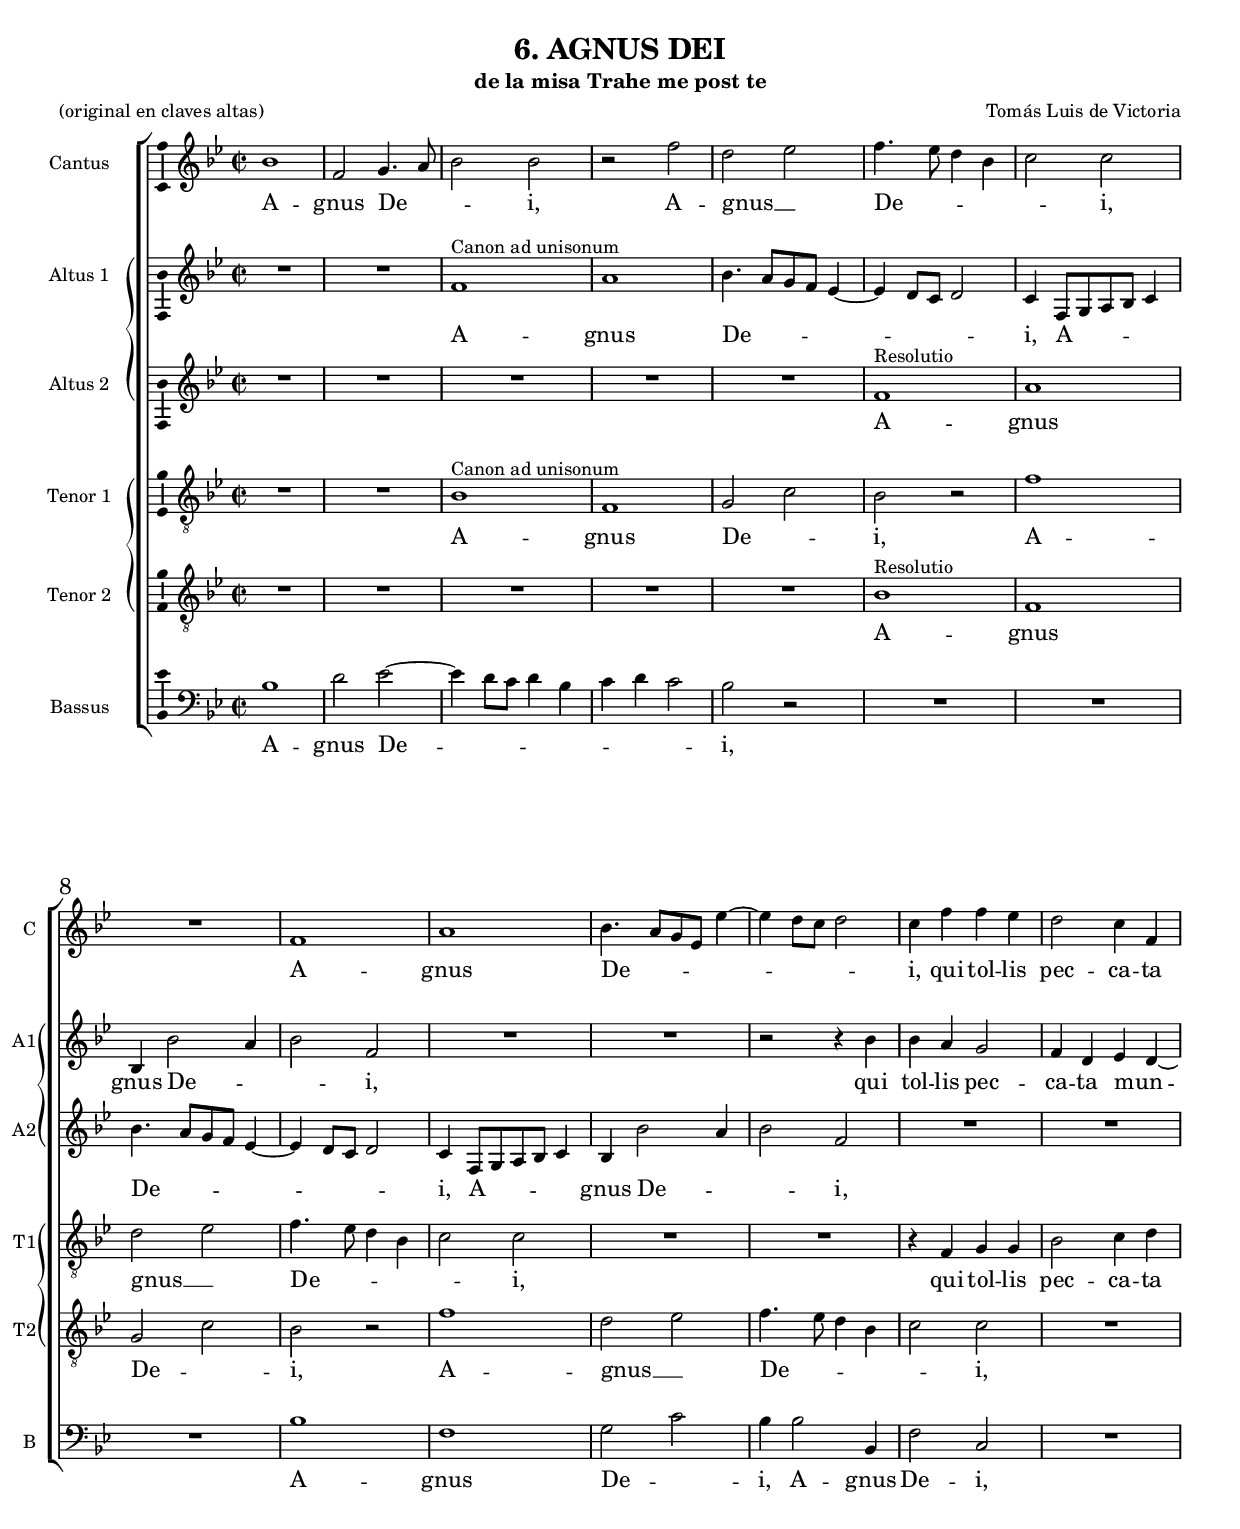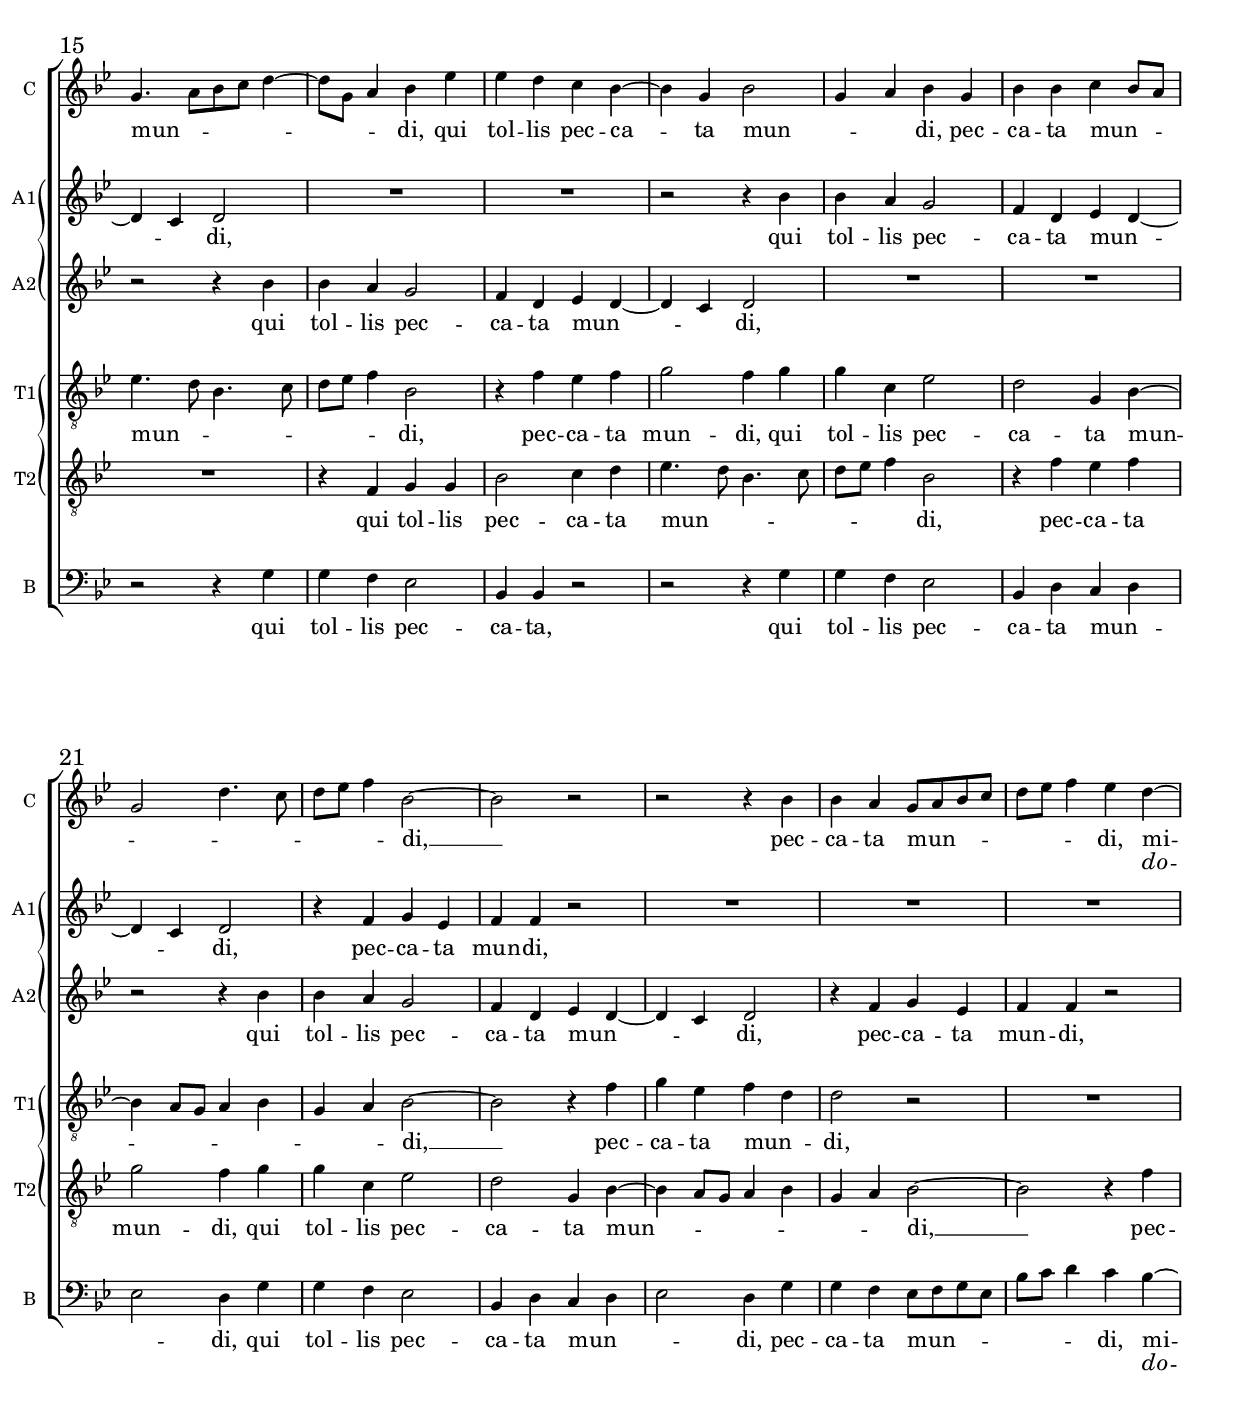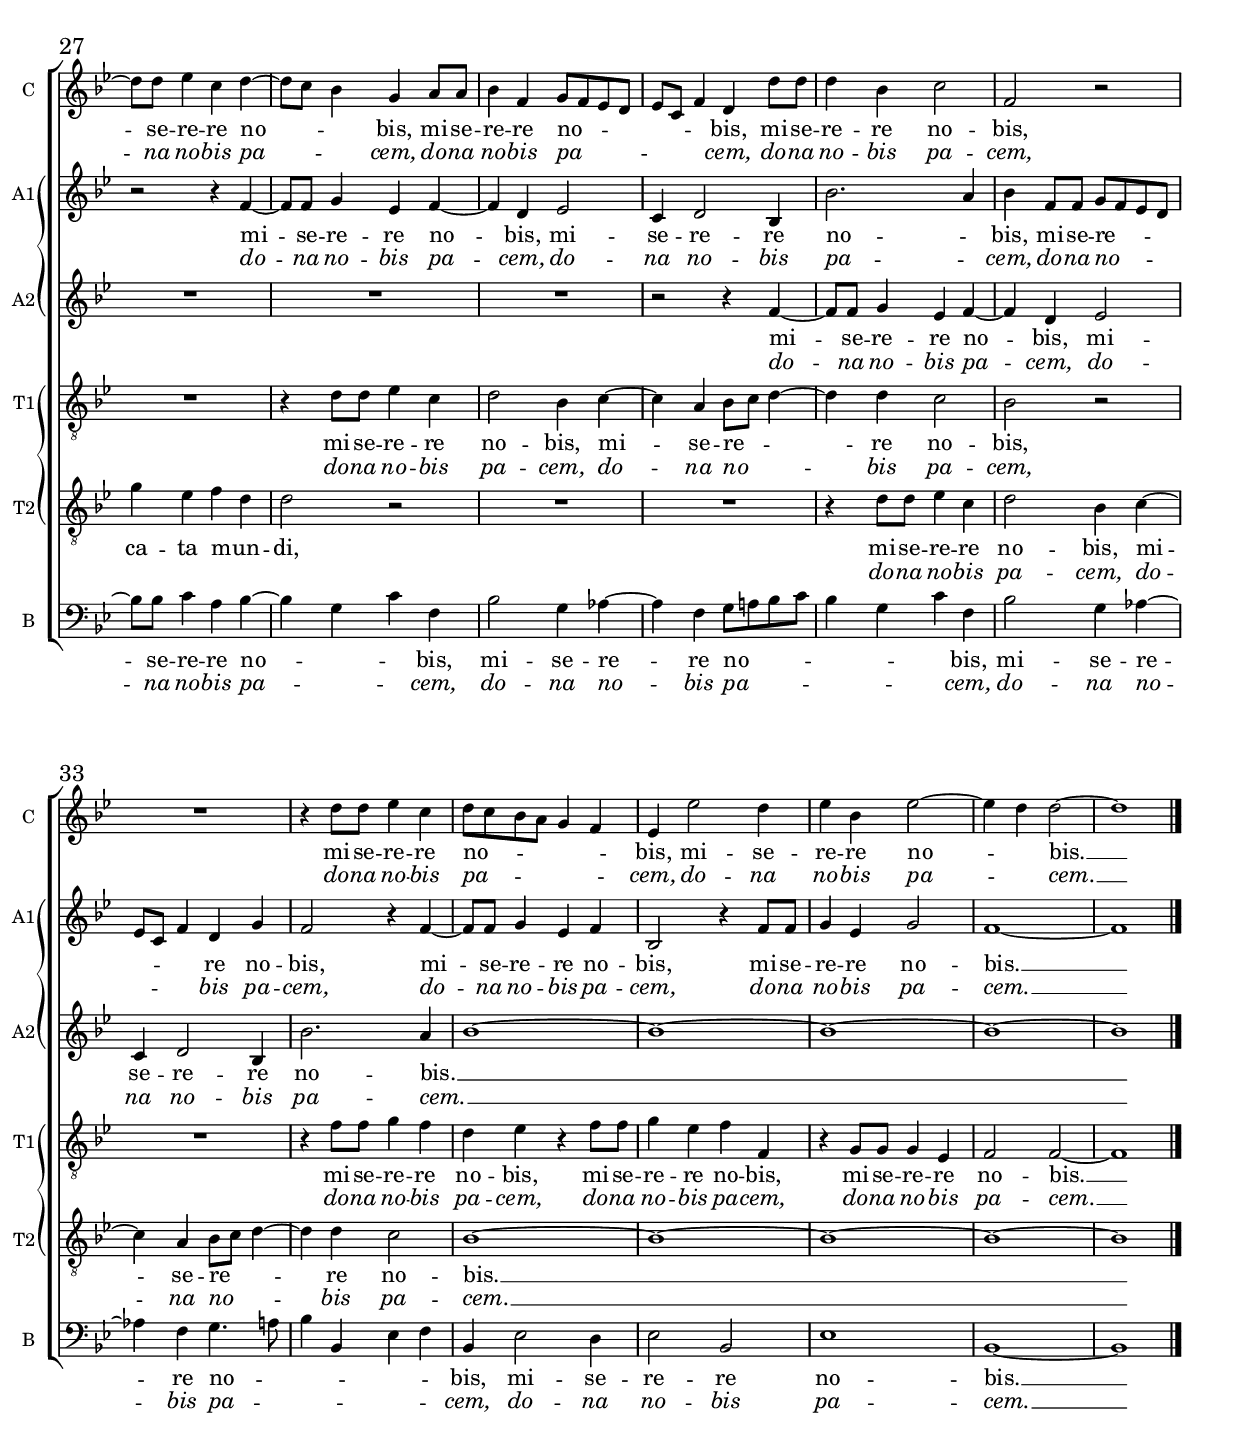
\version "2.18.0"
#(set-global-staff-size 16)

italicas=\override LyricText.font-shape = #'italic
rectas=\override LyricText.font-shape = #'upright


\header{
  composer="Tomás Luis de Victoria"
  title="6. AGNUS DEI"
  subtitle="de la misa Trahe me post te"
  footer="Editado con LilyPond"
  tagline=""
  poet = "(original en claves altas)"
}



%%%%%%%%%%%%%%%%%%%%%%%%%%%%%%%%%%%%%%%%%%%%%%%%%%%%%%%%%%%%%%%%%%%%%%%%%%%%%5

global={
  \key bes \major \time 2/2 
  \override Score.BarNumber.font-size = #2
  \override Score.BarNumber.self-alignment-X = #LEFT
}

cantus={
  \transpose c' bes {
    c''1 |
    g'2 a'4. b'8 |
    c''2 c'' |
    r g'' |
    %5
    e'' f'' |
    g''4. f''8 e''4 c'' |
    d''2 d'' |
    R1*4/4 |
    g'1 |
    %10
    b' |
    c''4.  b'8[ a' f'] f''4 ~ |
    f'' e''8 d'' e''2 |
    d''4 g'' g'' f'' |
    e''2 d''4 g' |
    %15
    a'4.  b'8[ c'' d''] e''4 ~ |
    e''8 a' b'4 c'' f'' |
    f'' e'' d'' c'' ~ |
    c'' a' c''2 |
    a'4 b' c'' a' |
    %20
    c'' c'' d'' c''8 b' |
    a'2 e''4. d''8 |
    e'' f'' g''4 c''2 ~ |
    c'' r |
    r r4 c'' |
    %25
    c'' b' a'8 b' c'' d'' |
    e'' f'' g''4 f'' e'' ~ |
    %   \set Staff.autoBeaming = ##f
    e''8 e'' f''4 d'' e'' ~ |
    %   \set Staff.autoBeaming = ##t
    e''8 d'' c''4 a' 
    %   \set Staff.autoBeaming = ##f
    b'8 b' |
    %   \set Staff.autoBeaming = ##t
    c''4 g' a'8 g' f' e' |
    %30
    f' d' g'4 e' 
    %   \set Staff.autoBeaming = ##f
    e''8 e'' |
    e''4 c'' d''2 |
    g' r |
    R1*4/4 |
    r4 e''8 e'' f''4 d'' |
    %   \set Staff.autoBeaming = ##t
    %35
    e''8 d'' c'' b' a'4 g' |
    f' f''2 e''4 |
    f'' c'' f''2 ~ |
    f''4 e'' e''2 ~ |
    e''1 \bar "|."
  }
}

altus={
  \transpose c' bes {
    R1*4/4 |
    R1*4/4 |
    g'1^"Canon ad unisonum" |
    b' |
    %5
    c''4.  b'8[ a' g'] f'4 ~ |
    f' e'8 d' e'2 |
    d'4  g8[ a b c'] d'4 |
    c' c''2 b'4 |
    c''2 g' |
    %10
    R1*4/4 |
    R1*4/4 |
    r2 r4 c'' |
    c'' b' a'2 |
    g'4 e' f' e' ~ |
    %15
    e' d' e'2 |
    R1*4/4 |
    R1*4/4 |
    r2 r4 c'' |
    c'' b' a'2 |
    %20
    g'4 e' f' e' ~ |
    e' d' e'2 |
    r4 g' a' f' |
    g' g' r2 |
    R1*4/4 |
    %25
    R1*4/4 |
    R1*4/4 |
    r2 r4 g' ~ |
    %   \set Staff.autoBeaming = ##f
    g'8 g' a'4 f' g' ~ |
    g' e' f'2 |
    %30
    d'4 e'2 c'4 |
    c''2. b'4 |
    c'' g'8 g' 
    %   \set Staff.autoBeaming = ##t
    a' g' f' e' |
    f' d' g'4 e' a' |
    g'2 r4 g' ~ |
    %   \set Staff.autoBeaming = ##f
    %35
    g'8 g' a'4 f' g' |
    c'2 r4 g'8 g' |
    a'4 f' a'2 |
    g'1 ~ |
    g'1
  }
}

altusdos={
  \transpose c' bes {
    R1*4/4 |
    R1*4/4 |
    R1*4/4 |
    R1*4/4 |
    %5
    R1*4/4 |
    g'1^"Resolutio" |
    b' |
    c''4.  b'8[ a' g'] f'4 ~ |
    f' e'8 d' e'2 |
    %10
    d'4  g8[ a b c'] d'4 |
    c' c''2 b'4 |
    c''2 g' |
    R1*4/4 |
    R1*4/4 |
    %15
    r2 r4 c'' |
    c'' b' a'2 |
    g'4 e' f' e' ~ |
    e' d' e'2 |
    R1*4/4 |
    %20
    R1*4/4 |
    r2 r4 c'' |
    c'' b' a'2 |
    g'4 e' f' e' ~ |
    e' d' e'2 |
    %25
    r4 g' a' f' |
    g' g' r2 |
    R1*4/4 |
    R1*4/4 |
    R1*4/4 |
    %30
    %   \set Staff.autoBeaming = ##f
    r2 r4 g' ~ |
    g'8 g' a'4 f' g' ~ |
    g' e' f'2 |
    d'4 e'2 c'4 |
    c''2. b'4 |
    %35
    c''1 ~ |
    c'' ~ |
    c'' ~ |
    c'' ~ |
    c '' 
  }
}

tenor={
  \transpose c' bes {
    R1*4/4 |
    R1*4/4 |
    c'1^"Canon ad unisonum" |
    g |
    %5
    a2 d' |
    c' r |
    g'1 |
    e'2 f' |
    g'4. f'8 e'4 c' |
    %10
    d'2 d' |
    R1*4/4 |
    R1*4/4 |
    r4 g a a |
    c'2 d'4 e' |
    %15
    f'4. e'8 c'4. d'8 |
    e' f' g'4 c'2 |
    r4 g' f' g' |
    a'2 g'4 a' |
    a' d' f'2 |
    %20
    e' a4 c' ~ |
    c' b8 a b4 c' |
    a b c'2 ~ |
    c' r4 g' |
    a' f' g' e' |
    %25
    e'2 r |
    R1*4/4 |
    R1*4/4 |
    %    \set Staff.autoBeaming = ##f
    r4 e'8 e' f'4 d' |
    %    \set Staff.autoBeaming = ##t
    e'2 c'4 d' ~ |
    %30
    d' b c'8 d' e'4 ~ |
    e' e' d'2 |
    c' r |
    %    \set Staff.autoBeaming = ##f
    R1*4/4 |
    r4 g'8 g' a'4 g' |
    %35
    e' f' r g'8 g' |
    a'4 f' g' g |
    r a8 a a4 f |
    g2 g ~ |
    g1 |
  }
}


tenordos={
  \transpose c' bes {
    R1*4/4 |
    R1*4/4 |
    R1*4/4 |
    R1*4/4 |
    %5
    R1*4/4 |
    c'1^"Resolutio" |
    g |
    a2 d' |
    c' r |
    %10
    g'1 |
    e'2 f' |
    g'4. f'8 e'4 c' |
    d'2 d' |
    R1*4/4 |
    %15
    R1*4/4 |
    r4 g a a |
    c'2 d'4 e' |
    f'4. e'8 c'4. d'8 |
    e' f' g'4 c'2 |
    %20
    r4 g' f' g' |
    a'2 g'4 a' |
    a' d' f'2 |
    e' a4 c' ~ |
    c' b8 a b4 c' |
    %25
    a b c'2 ~ |
    c' r4 g' |
    a' f' g' e' |
    e'2 r |
    R1*4/4 |
    %30
    R1*4/4 |
    %    \set Staff.autoBeaming = ##f
    r4 e'8 e' f'4 d' |
    %    \set Staff.autoBeaming = ##t
    e'2 c'4 d' ~ |
    d' b c'8 d' e'4 ~ |
    e' e' d'2 |
    %35
    c'1 ~ |
    c' ~ |
    c' ~ |
    c' ~ |
    c' |
  }
}

bassus={
  \transpose c' bes {
    c'1 |
    e'2 f' ~ |
    f'4 e'8 d' e'4 c' |
    d' e' d'2 |
    %5
    c' r |
    R1*4/4 |
    R1*4/4 |
    R1*4/4 |
    c'1 |
    %10
    g |
    a2 d' |
    c'4 c'2 c4 |
    g2 d |
    R1*4/4 |
    %15
    r2 r4 a |
    a g f2 |
    c4 c r2 |
    r r4 a |
    a g f2 |
    %20
    c4 e d e |
    f2 e4 a |
    a g f2 |
    c4 e d e |
    f2 e4 a |
    %25
    a g f8 g a f |
    c' d' e'4 d' c' ~ |
    %   \set Staff.autoBeaming = ##f
    c'8 c' d'4 b c' ~ |
    %   \set Staff.autoBeaming = ##t
    c' a d' g |
    c'2 a4 bes ~ |
    %30
    bes g a8 b c' d' |
    c'4 a d' g |
    c'2 a4 bes ~ |
    bes g a4. b8 |
    c'4 c f g |
    %35
    c f2 e4 |
    f2 c |
    f1 |
    c ~ |
    c
  }
}

txtcantus=\lyricmode{
  A -- gnus De -- _ _ i,
  A -- gnus __ _
  De -- _ _ _ _ i,
  A -- gnus De -- _ _ _ _ _ _ _ i,
  qui tol -- lis pec -- ca -- ta mun -- _ _ _ _ _ _ di,
  qui tol -- lis pec -- ca -- ta mun -- _ _ di,
  pec -- ca -- ta mun -- _ _ _ _ _ _ _ _ di, __
  pec -- ca -- ta mun -- _ _ _ _ _ _ di,

  mi -- se -- re -- re no -- _ _ bis,
  mi -- se -- re -- re no -- _ _ _ _ _ _ bis,
  mi -- se -- re -- re no -- bis,
  mi -- se -- re -- re no -- _ _ _ _ _ bis,
  mi -- se -- re -- re no -- _ bis. __
}

txtcantusb=\lyricmode{
  _ _ _ _ _ _ _ _ _ _ _ _ _ _ _ _ _ _ _ _ _ _ _
  _ _ _ _ _ _ _ _ _ _ _ _ _ _ _ _ _ _ _ _ _ _ _
  _ _ _ _ _ _ _ _ _ _ _ _ _ _ _ _ _ _ _ _ _ _ _
  _ _ _ _ _
  \italicas do -- na no -- bis pa -- _ _ cem,
  do -- na no -- bis pa -- _ _ _ _ _ _ cem,
  do -- na no -- bis pa -- cem,
  do -- na no -- bis pa -- _ _ _ _ _ cem,
  do -- na no -- bis pa -- _ cem. __
}

txtaltus=\lyricmode{
  A -- gnus De -- _ _ _ _ _ _ _ i,
  A -- _ _ _ _ gnus De -- _ _ i,
  qui tol -- lis pec -- ca -- ta mun -- _ _ di,
  qui tol -- lis pec -- ca -- ta mun -- _ _ di,
  pec -- ca -- ta mun -- di,
  %  <<
  mi -- se -- re -- re no -- bis,
  mi -- se -- re -- re no -- _ bis,
  mi -- se -- re -- _ _ _ _ _ _ re no -- bis,
  mi -- se -- re -- re no -- bis,
  mi -- se -- re -- re no -- bis. __
}

txtaltusb=\lyricmode {
  _ _ _ _ _ _ _ _ _ _ _ _ _ _ _ _ _ _ _ _ _ _ _
  _ _ _ _ _ _ _ _ _ _ _ _ _ _ _ _ _ _ _ _ _ _ _
  
  \italicas do -- na no -- bis pa -- cem,
  do -- na no -- bis pa -- _ cem,
  do -- na no -- _ _ _ _ _ _ bis pa -- cem,
  do -- na no -- bis pa -- cem,
  do -- na no -- bis pa -- cem. __
}

txtaltusdos=\lyricmode{
  A -- gnus De -- _ _ _ _ _ _ _ i,
  A -- _ _ _ _ gnus De -- _ _ i,
  qui tol -- lis pec -- ca -- ta mun -- _ _ di,
  qui tol -- lis pec -- ca -- ta mun -- _ _ di,
  pec -- ca -- ta mun -- di,
  mi -- se -- re -- re no -- bis,
  mi -- se -- re -- re no -- bis. __ _
}

txtaltusdosb=\lyricmode{
  _ _ _ _ _ _ _ _ _ _ _ _ _ _ _ _ _ _ _ _ _ _ _
  _ _ _ _ _ _ _ _ _ _ _ _ _ _ _ _ _ _ _ _ _ _ _
  %   _ _ _ _ _ _ _ _ _ _ _ _ _ _ _ _ _ _ _ _ _ _ _  
  \italicas do -- na no -- bis pa -- cem,
  do -- na no -- bis pa -- cem. __ _ 
}

txttenor=\lyricmode{
  A -- gnus De -- _ i,
  A -- gnus __  _ De -- _ _ _ _ i,
  qui tol -- lis pec -- ca -- ta mun -- _ _ _ _ _ _ di,
  pec -- ca -- ta mun -- di,
  qui tol -- lis pec -- ca -- ta mun -- _ _ _ _ _ _ di, __
  pec -- ca -- ta mun -- _ di,
  mi -- se -- re -- re no -- bis,
  mi -- se -- re -- _ _ re no -- bis,
  mi -- se -- re -- re no -- bis,
  mi -- se -- re -- re no -- bis,
  mi -- se -- re -- re no -- bis. __
}

txttenorb=\lyricmode {
  _ _ _ _ _ _ _ _ _ _ _ _ _ _ _ _ _ _ _ _ _ _ _
  _ _ _ _ _ _ _ _ _ _ _ _ _ _ _ _ _ _ _ _ _ _ _
  _ _ _ _  _ _ _ 
  \italicas do -- na no -- bis pa -- cem,
  do -- na no -- _ _ bis pa -- cem,
  do -- na no -- bis pa -- cem,
  do -- na no -- bis pa -- cem,
  do -- na no -- bis pa -- cem. __
}

txttenordos=\lyricmode{
  A -- gnus De -- _ i,
  A -- gnus __ _
  De -- _ _ _ _ i,
  qui tol -- lis pec -- ca -- ta mun -- _ _ _ _ _ _ di,
  pec -- ca -- ta mun -- di,
  qui tol -- lis pec -- ca -- ta mun -- _ _ _ _ _ _ di, __
  pec -- ca -- ta mun -- _ di,
  mi -- se -- re -- re no -- bis,
  mi -- se -- re -- _ _ re no -- bis. __  
}

txttenordosb=\lyricmode{
  _ _ _ _ _ _ _ _ _ _ _ _ _ _ _ _ _ _ _ _ _ _ _
  _ _ _ _ _ _ _ _ _ _ _ _ _ _ _ _ _ _ _ _ _ _ _
  _ _ _ _ _ _ _
  \italicas do -- na no -- bis pa -- cem,
  do -- na no -- _ _  bis pa -- cem. __ 
}

txtbassus=\lyricmode{
  A -- gnus De -- _ _ _ _ _ _ _ i,
  A -- gnus De -- _ i,
  A -- gnus De -- i,
  qui tol -- lis pec -- ca -- ta,
  qui tol -- lis pec -- ca -- ta mun -- _ _ di,
  qui tol -- lis pec -- ca -- ta mun -- _ _ di,
  pec -- ca -- ta mun -- _ _ _ _ _ _ di,
  mi -- se -- re -- re no -- _ _ bis,
  mi -- se -- re -- re no -- _ _ _ _ _ _ bis,
  mi -- se -- re -- re no -- _ _ _ _ _ bis,
  mi -- se -- re -- re no -- bis. __ 
}

txtbassusb=\lyricmode{
  _ _ _ _ _ _ _ _ _ _ _ _ _ _ _ _ _ _ _ _ _ _ _
  _ _ _ _ _ _ _ _ _ _ _ _ _ _ _ _ _ _ _ _ _ _ _
  _ _ _ _ _ _ _ _ _ _ _
  \italicas do -- na no -- bis pa -- _ _ cem,
  do -- na no -- bis pa -- _ _ _ _ _ _ cem,
  do -- na no -- bis pa -- _ _ _ _ _ cem,
  do -- na no -- bis pa -- cem. __
}


\score {
  
  \new ChoirStaff <<
    \new Staff = "v1" {
      \set Staff.instrumentName = "Cantus"
      \set Staff.shortInstrumentName = "C"
      \clef treble
      \new Voice = "v1" {
        \global
        \cantus
      }
    }
    
    \new Lyrics = "v1" \lyricsto "v1" { \txtcantus }
    \new Lyrics = "v1" \lyricsto "v1" { \txtcantusb }

    
    \new ChoirStaff  \with { systemStartDelimiter=#'SystemStartBrace } <<
      \new Staff = "v2" {
        \set Staff.instrumentName = "Altus 1"
        \set Staff.shortInstrumentName = "A1"
        \clef treble
        \new Voice = "v2" {
          \global
          \altus
        }
      }
      \new Lyrics = "v2" \lyricsto "v2" { \txtaltus }
      \new Lyrics = "v2" \lyricsto "v2" { \txtaltusb }


      \new Staff = "v3" {
        \set Staff.instrumentName = "Altus 2"
        \set Staff.shortInstrumentName = "A2"
        \clef treble
        \new Voice = "v3" {
          \global
          \altusdos
        }
      }
      \new Lyrics = "v3" \lyricsto "v3" { \txtaltusdos }
      \new Lyrics = "v3" \lyricsto "v3" { \txtaltusdosb }

    >>

    \new ChoirStaff  \with { systemStartDelimiter=#'SystemStartBrace } <<
      \new Staff = "v4" {
        \set Staff.instrumentName = "Tenor 1"
        \set Staff.shortInstrumentName = "T1"
        \override Staff.VerticalAxisGroup.Y-extent = #'(0 . 0)
        \clef "G_8"
        \new Voice = "v4" {
          \global
          \tenor
        }
      }
      \new Lyrics = "v4" \lyricsto "v4" { \txttenor }
      \new Lyrics = "v4" \lyricsto "v4" { \txttenorb }
 

      \new Staff = "v6" {
        \set Staff.instrumentName = "Tenor 2"
        \set Staff.shortInstrumentName = "T2"
        \override Staff.VerticalAxisGroup.Y-extent = #'(0 . 0)
        \clef "G_8"
        \new Voice = "v6" {
          \global
          \tenordos
        }
      }
      \new Lyrics = "v6" \lyricsto "v6" { \txttenordos }
      \new Lyrics = "v6" \lyricsto "v6" { \txttenordosb }
      
    >>
    
    \new Staff = "v5" {
      \set Staff.instrumentName = "Bassus"
      \set Staff.shortInstrumentName = "B"
      \clef bass
      \new Voice = "v5" {
        \global
        \bassus
      }
    }
    \new Lyrics = "v5" \lyricsto "v5" { \txtbassus }
    \new Lyrics = "v5" \lyricsto "v5" { \txtbassusb }
    
  
  >>

  \midi { \tempo 4 = 120 }


  \layout {
    line-width=19.0 \cm
    interscoreline= 3.0 \cm
    %	interscorelinefill= 1.0
    textheight= 26.0 \cm
    %	first-page-number = no
    \context { \Lyrics \override LyricText.font-size = #2 }
    %	\context { \Staff \RemoveEmptyStaves }
    \context { \Score \override BarNumber.padding = #2 }

    \context {
      \Voice
      \consists "Ambitus_engraver"
    }
  }
}




\paper {
  % system-count = #4
  % bottom-margin = #50
  ragged-last-bottom = ##f
  % ragged-bottom = ##f

  print-page-number = ##f
  system-system-spacing =
  #'((basic-distance . 20) (minimum-distance . 0) (padding . 5))
  top-system-spacing = % header
  #'((basic-distance . 20) (minimum-distance . 0) (padding . 0))
  last-bottom-spacing = % footer
  #'((basic-distance . 25) (minimum-distance . 0) (padding . 0))
  %
}

%





%{
convert-ly (GNU LilyPond) 2.18.2  convert-ly: Processing `'...
Applying conversion: 1.5.33, 1.5.38, 1.5.40, 1.5.49, 1.5.52, 1.5.56,
1.5.58, 1.5.59, 1.5.62, 1.5.67, 1.5.68, 1.5.71, 1.5.72, 1.6.5, 1.7.1,
1.7.2, 1.7.3, 1.7.4, 1.7.5, 1.7.6, 1.7.10, 1.7.11, 1.7.13, 1.7.15,
1.7.16, 1.7.17, 1.7.18, 1.7.19, 1.7.22, 1.7.23, 1.7.24, 1.7.28, 1.9.0,
1.9.1, 1.9.2, 1.9.3, 1.9.4, 1.9.5, 1.9.6, 1.9.7, 1.9.8, 2.1.1, 2.1.2,
2.1.3, 2.1.4, 2.1.7, 2.1.10, 2.1.11, 2.1.12, 2.1.13, 2.1.14, 2.1.15,
2.1.16, 2.1.17, 2.1.18, 2.1.19, 2.1.20, 2.1.21, 2.1.22, 2.1.23,
2.1.24, 2.1.25, 2.1.26, 2.1.27, 2.1.28, 2.1.29, 2.1.30, 2.1.31,
2.1.33, 2.1.34, 2.1.36, 2.2.0, 2.3.1, 2.3.2,  Not smart enough to
convert textheight. Please refer to the manual for details, and update
manually. Page layout has been changed, using paper size and margins.
textheight is no longer used. 2.3.4, 2.3.6, 2.3.8, 2.3.9, 2.3.10,
2.3.11, 2.3.12, 2.3.16, 2.3.17, 2.3.18, 2.3.22, 2.3.23, 2.3.24,
2.3.25, 2.4.0, 2.5.0, 2.5.1, 2.5.2, 2.5.3, 2.5.12, 2.5.13, 2.5.17,
2.5.18, 2.5.21, 2.5.25, 2.6.0, 2.7.0, 2.7.1, 2.7.2, 2.7.4, 2.7.6,
2.7.10, 2.7.11, 2.7.12, 2.7.13, 2.7.14, 2.7.15, 2.7.22, 2.7.24,
2.7.28, 2.7.29, 2.7.30, 2.7.31, 2.7.32, 2.7.32, 2.7.36, 2.7.40, 2.9.4,
2.9.6, 2.9.9, 2.9.11, 2.9.13, 2.9.16, 2.9.19, 2.10.0, 2.11.2, 2.11.3,
2.11.5, 2.11.6, 2.11.10, 2.11.11, 2.11.13, 2.11.15, 2.11.23, 2.11.35,
2.11.38, 2.11.46, 2.11.48, 2.11.50, 2.11.51, 2.11.52, 2.11.53,
2.11.55, 2.11.57, 2.11.60, 2.11.61, 2.11.62, 2.11.64, 2.12.0, 2.12.3,
Not smart enough to convert oldaddlyrics. oldaddlyrics is no longer
supported.           Use addlyrics or lyrsicsto instead. Please refer
to the manual for details, and update manually. convert-ly: error:
Error while converting Stopping at last successful rule   convert-ly:
warning: There was 1 error.
%}


%{
convert-ly (GNU LilyPond) 2.18.2  convert-ly: Processing `'...
Applying conversion: 2.12.3, 2.13.0, 2.13.1, 2.13.4, 2.13.10, 2.13.16,
2.13.18, 2.13.20, 2.13.27, 2.13.29, 2.13.31, 2.13.36, 2.13.39,
2.13.40, 2.13.42, 2.13.44, 2.13.46, 2.13.48, 2.13.51, 2.14.0, 2.15.7,
2.15.9, 2.15.10, 2.15.16, 2.15.17, 2.15.18, 2.15.19, 2.15.20, 2.15.25,
2.15.32, 2.15.39, 2.15.40, 2.15.42, 2.15.43, 2.16.0, 2.17.0, 2.17.4,
2.17.5, 2.17.6, 2.17.11, 2.17.14, 2.17.15, 2.17.18, 2.17.19, 2.17.20,
2.17.25, 2.17.27, 2.17.29, 2.17.97, 2.18.0
%}
